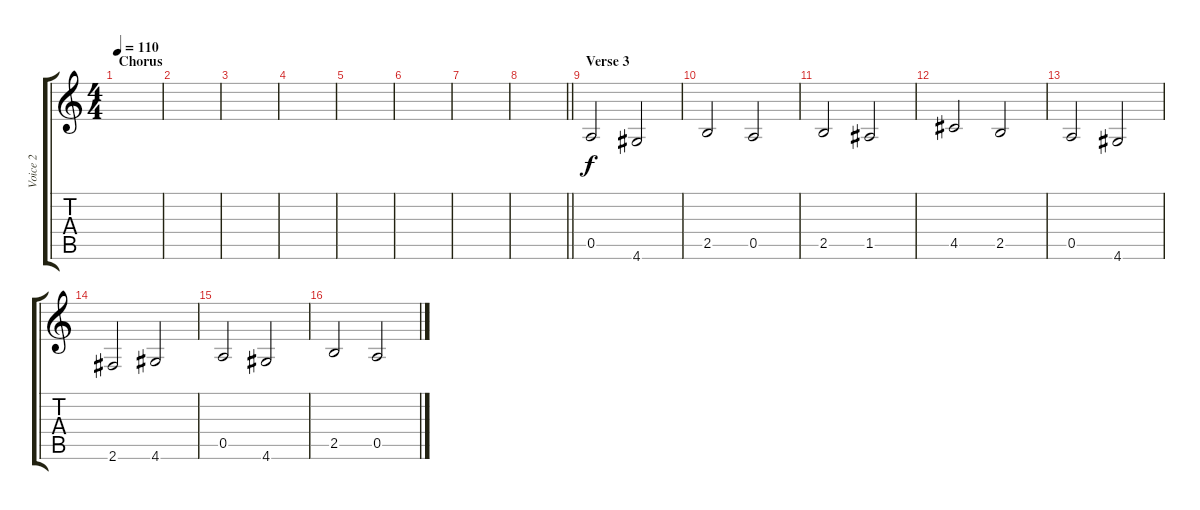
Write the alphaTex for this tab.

\track ("Voice 2" "Voice 2") {instrument electricguitarmuted}
\staff {score tabs}
\tuning (E4 B3 G3 D3 A2 E2) {hide}
\ts (4 4)
\section ("" "Chorus")
\tempo 110
\clef g2
\ks c
|
|
|
|
|
|
|
\barLineRight lightlight
|
\section ("" "Verse 3")
0.5.2 4.6.2 |
2.5.2 0.5.2 |
2.5.2 1.5.2 |
4.5.2 2.5.2 |
0.5.2 4.6.2 |
2.6.2 4.6.2 |
0.5.2 4.6.2 |
2.5.2 0.5.2
